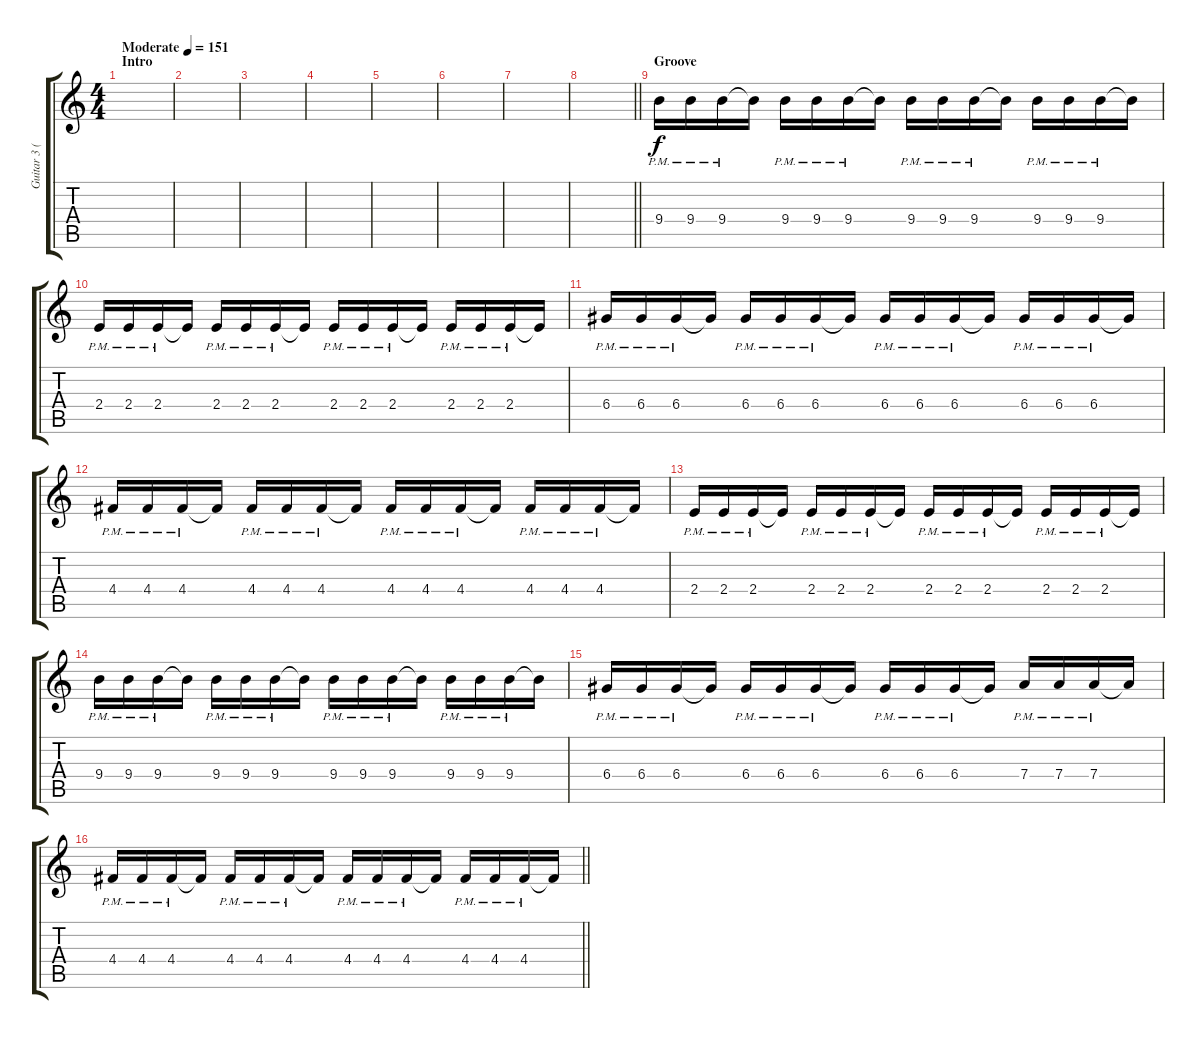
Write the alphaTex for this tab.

\track ("Guitar 3 (Kele Okereke)" "Guitar 3 (") {instrument acousticguitarnylon}
\staff {score tabs}
\tuning (E4 B3 G3 D3 A2 E2) {hide}
\ts (4 4)
\section ("" "Intro")
\tempo (151 "Moderate")
\clef g2
\ks c
|
|
|
|
|
|
|
\barLineRight lightlight
|
\section ("" "Groove")
9.4{pm}.16 9.4{pm}.16 9.4{pm}.16 9.4{t}.16 9.4{pm}.16 9.4{pm}.16 9.4{pm}.16 9.4{t}.16 9.4{pm}.16 9.4{pm}.16 9.4{pm}.16 9.4{t}.16 9.4{pm}.16 9.4{pm}.16 9.4{pm}.16 9.4{t}.16 |
2.4{pm}.16 2.4{pm}.16 2.4{pm}.16 2.4{t}.16 2.4{pm}.16 2.4{pm}.16 2.4{pm}.16 2.4{t}.16 2.4{pm}.16 2.4{pm}.16 2.4{pm}.16 2.4{t}.16 2.4{pm}.16 2.4{pm}.16 2.4{pm}.16 2.4{t}.16 |
6.4{pm}.16 6.4{pm}.16 6.4{pm}.16 6.4{t}.16 6.4{pm}.16 6.4{pm}.16 6.4{pm}.16 6.4{t}.16 6.4{pm}.16 6.4{pm}.16 6.4{pm}.16 6.4{t}.16 6.4{pm}.16 6.4{pm}.16 6.4{pm}.16 6.4{t}.16 |
4.4{pm}.16 4.4{pm}.16 4.4{pm}.16 4.4{t}.16 4.4{pm}.16 4.4{pm}.16 4.4{pm}.16 4.4{t}.16 4.4{pm}.16 4.4{pm}.16 4.4{pm}.16 4.4{t}.16 4.4{pm}.16 4.4{pm}.16 4.4{pm}.16 4.4{t}.16 |
2.4{pm}.16 2.4{pm}.16 2.4{pm}.16 2.4{t}.16 2.4{pm}.16 2.4{pm}.16 2.4{pm}.16 2.4{t}.16 2.4{pm}.16 2.4{pm}.16 2.4{pm}.16 2.4{t}.16 2.4{pm}.16 2.4{pm}.16 2.4{pm}.16 2.4{t}.16 |
9.4{pm}.16 9.4{pm}.16 9.4{pm}.16 9.4{t}.16 9.4{pm}.16 9.4{pm}.16 9.4{pm}.16 9.4{t}.16 9.4{pm}.16 9.4{pm}.16 9.4{pm}.16 9.4{t}.16 9.4{pm}.16 9.4{pm}.16 9.4{pm}.16 9.4{t}.16 |
6.4{pm}.16 6.4{pm}.16 6.4{pm}.16 6.4{t}.16 6.4{pm}.16 6.4{pm}.16 6.4{pm}.16 6.4{t}.16 6.4{pm}.16 6.4{pm}.16 6.4{pm}.16 6.4{t}.16 7.4{pm}.16 7.4{pm}.16 7.4{pm}.16 7.4{t}.16 |
\barLineRight lightlight
4.4{pm}.16 4.4{pm}.16 4.4{pm}.16 4.4{t}.16 4.4{pm}.16 4.4{pm}.16 4.4{pm}.16 4.4{t}.16 4.4{pm}.16 4.4{pm}.16 4.4{pm}.16 4.4{t}.16 4.4{pm}.16 4.4{pm}.16 4.4{pm}.16 4.4{t}.16
